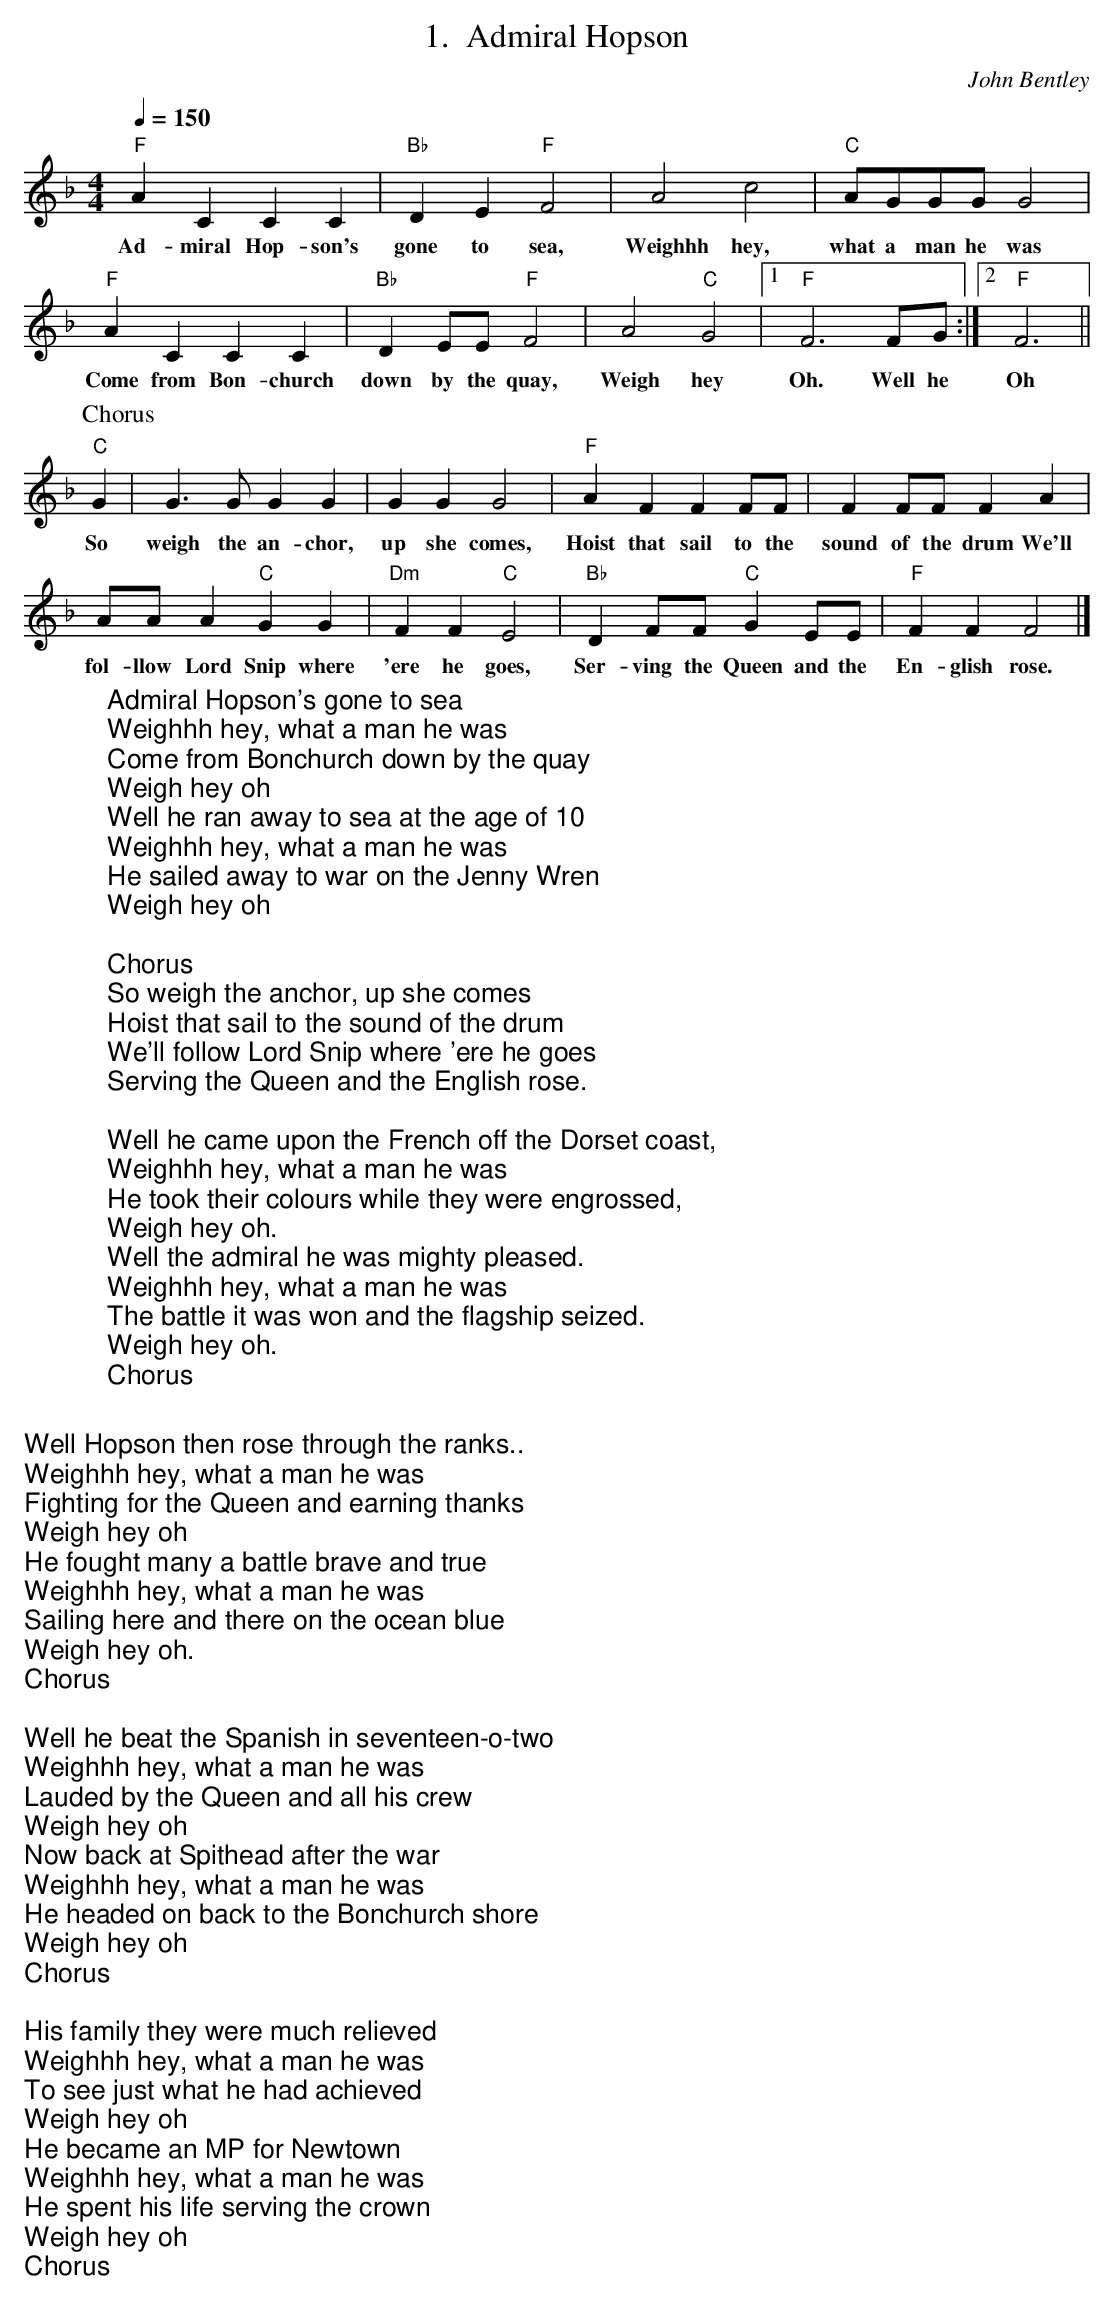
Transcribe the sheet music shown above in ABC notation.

X:1
T: Admiral Hopson
C: John Bentley
Q:1/4=150
M:4/4
K:F
"F"A2 C2C2C2 | "Bb"D2E2"F"F4 | A4c4 | "C"AGGG G4 |
w:Ad-miral Hop-son's gone to sea, Weighhh hey, what a man he was
"F"A2 C2C2C2 |"Bb" D2EE"F"F4 |A4"C"G4 |1 "F"F6FG :|2 "F" F6||
w:Come from Bon-church down by the quay, Weigh hey Oh. Well he Oh
P:Chorus
"C"G2|G3GG2G2 | G2G2G4 | "F"A2 F2F2FF | F2FFF2A2 |
w: So weigh the an-chor, up she comes, Hoist that sail to the sound of the drum We'll
AA A2 "C"G2G2 | "Dm"F2F2"C"E4 | "Bb"D2 FF "C"G2 EE | "F"F2F2F4 |]
w:fol-llow Lord Snip where 'ere he goes, Ser-ving the Queen and the En-glish rose.
W: Admiral Hopson's gone to sea
W: Weighhh hey, what a man he was
W: Come from Bonchurch down by the quay
W: Weigh hey oh
W: Well he ran away to sea at the age of 10
W: Weighhh hey, what a man he was
W: He sailed away to war on the Jenny Wren
W: Weigh hey oh
W:
W: Chorus
W: So weigh the anchor, up she comes
W: Hoist that sail to the sound of the drum
W: We'll follow Lord Snip where 'ere he goes
W: Serving the Queen and the English rose.
W:
W: Well he came upon the French off the Dorset coast,
W: Weighhh hey, what a man he was
W: He took their colours while they were engrossed,
W: Weigh hey oh.
W: Well the admiral he was mighty pleased.
W: Weighhh hey, what a man he was
W: The battle it was won and the flagship seized.
W: Weigh hey oh.
W: Chorus
W:
W: Well Hopson then rose through the ranks..
W: Weighhh hey, what a man he was
W: Fighting for the Queen and earning thanks
W: Weigh hey oh
W: He fought many a battle brave and true
W: Weighhh hey, what a man he was
W: Sailing here and there on the ocean blue
W: Weigh hey oh.
W: Chorus
W:
W: Well he beat the Spanish in seventeen-o-two
W: Weighhh hey, what a man he was
W: Lauded by the Queen and all his crew
W: Weigh hey oh
W: Now back at Spithead after the war
W: Weighhh hey, what a man he was
W: He headed on back to the Bonchurch shore
W: Weigh hey oh
W: Chorus
W:
W: His family they were much relieved
W: Weighhh hey, what a man he was
W: To see just what he had achieved
W: Weigh hey oh
W: He became an MP for Newtown
W: Weighhh hey, what a man he was
W: He spent his life serving the crown
W: Weigh hey oh
W: Chorus
W:
